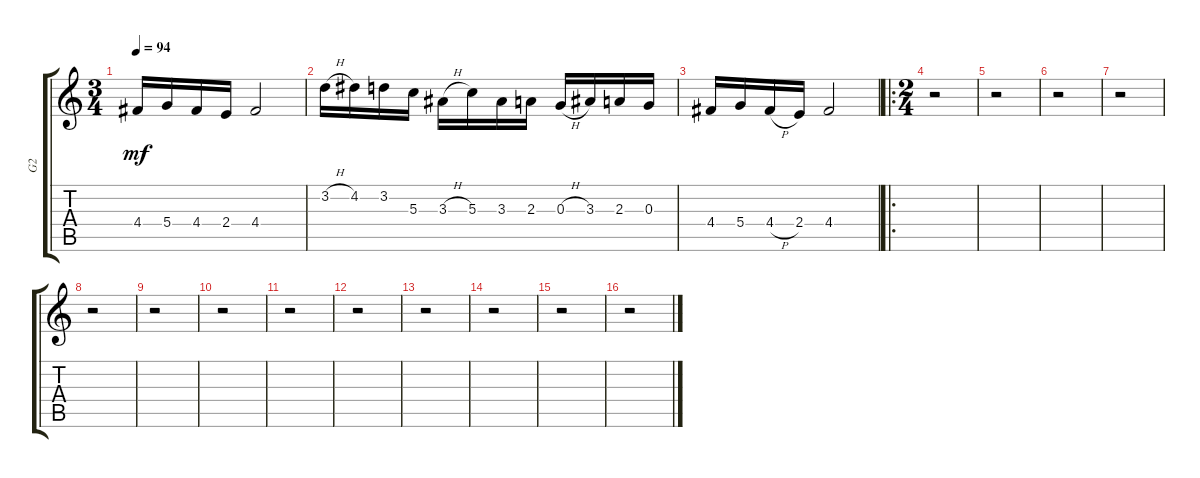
\track ("G2 " "G2 ") {instrument acousticguitarnylon}
\staff {score tabs}
\tuning (E4 B3 G3 D3 A2 E2) {hide}
\ts (3 4)
\tempo 94
\clef g2
\ks c
4.4.16{dy mf} 5.4.16 4.4.16 2.4.16 4.4.2 |
3.2{h}.16 4.2.16 3.2.16 5.3.16 3.3{h}.16 5.3.16 3.3.16 2.3.16 0.3{h}.16 3.3.16 2.3.16 0.3.16 |
4.4.16 5.4.16 4.4{h}.16 2.4.16 4.4.2 |
\ro
\ts (2 4)
r.2 |
r.2 |
r.2 |
r.2 |
r.2 |
r.2 |
r.2 |
r.2 |
r.2 |
r.2 |
r.2 |
r.2 |
r.2
